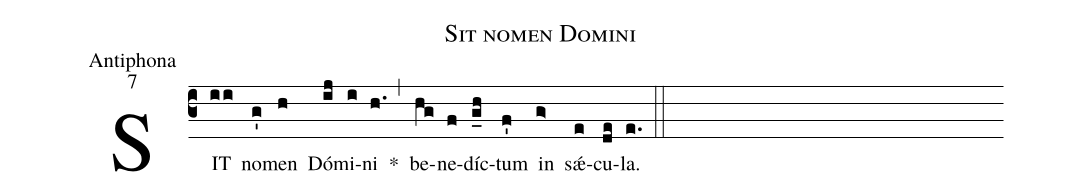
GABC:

name:Sit nomen Domini;
office-part:Antiphona;
mode:7;
%%
(c3)SIT(ii) no(g')men(h) Dó(ij)mi(i)ni(h.) *(,) be(hg)ne(f)díc(g_h)tum(f') in(g>) sǽ(e)cu(de)la.(e.) (::)
%%E(i) u(i) o(j) u(i) a(h) e.(gh..) (::)
